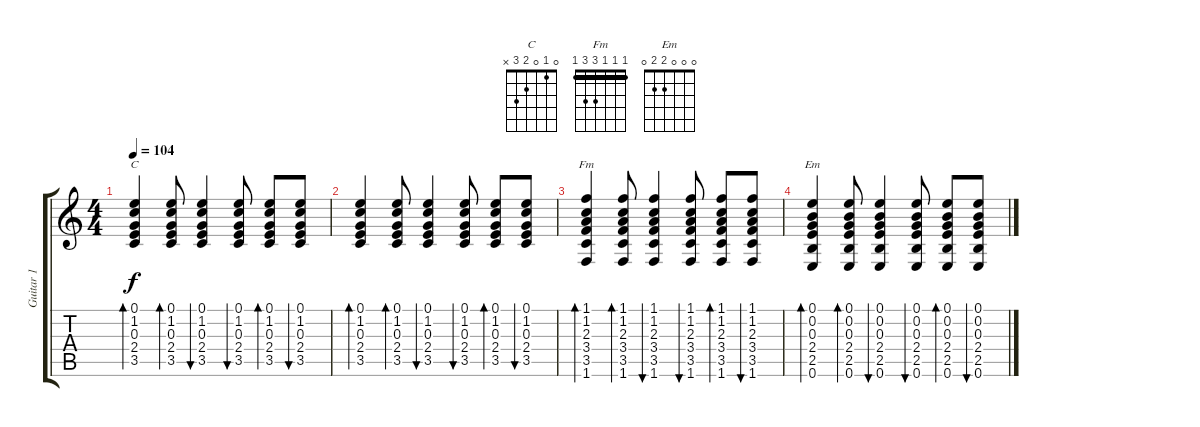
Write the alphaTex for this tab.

\track ("Guitar 1" "Guitar 1") {instrument acousticguitarsteel}
\staff {score tabs}
\tuning (E4 B3 G3 D3 A2 E2) {hide}
\chord ("C" 0 1 0 2 3 x)
\chord ("Fm" 1 1 1 3 3 1) {barre 1}
\chord ("Em" 0 0 0 2 2 0)
\ts (4 4)
\tempo 104
\clef g2
\ks c
(0.1 1.2 0.3 2.4 3.5).4{bd 60 ch "C" dy f} (0.1 1.2 0.3 2.4 3.5).8{bd 60} (0.1 1.2 0.3 2.4 3.5).4{bu 60} (0.1 1.2 0.3 2.4 3.5).8{bu 60} (0.1 1.2 0.3 2.4 3.5).8{bd 60} (0.1 1.2 0.3 2.4 3.5).8{bu 60} |
(0.1 1.2 0.3 2.4 3.5).4{bd 60} (0.1 1.2 0.3 2.4 3.5).8{bd 60} (0.1 1.2 0.3 2.4 3.5).4{bu 60} (0.1 1.2 0.3 2.4 3.5).8{bu 60} (0.1 1.2 0.3 2.4 3.5).8{bd 60} (0.1 1.2 0.3 2.4 3.5).8{bu 60} |
(1.1 1.2 2.3 3.4 3.5 1.6).4{bd 60 ch "Fm"} (1.1 1.2 2.3 3.4 3.5 1.6).8{bd 60} (1.1 1.2 2.3 3.4 3.5 1.6).4{bu 60} (1.1 1.2 2.3 3.4 3.5 1.6).8{bu 60} (1.1 1.2 2.3 3.4 3.5 1.6).8{bd 60} (1.1 1.2 2.3 3.4 3.5 1.6).8{bu 60} |
(0.1 0.2 0.3 2.4 2.5 0.6).4{bd 60 ch "Em"} (0.1 0.2 0.3 2.4 2.5 0.6).8{bd 60} (0.1 0.2 0.3 2.4 2.5 0.6).4{bu 60} (0.1 0.2 0.3 2.4 2.5 0.6).8{bu 60} (0.1 0.2 0.3 2.4 2.5 0.6).8{bd 60} (0.1 0.2 0.3 2.4 2.5 0.6).8{bu 60}
